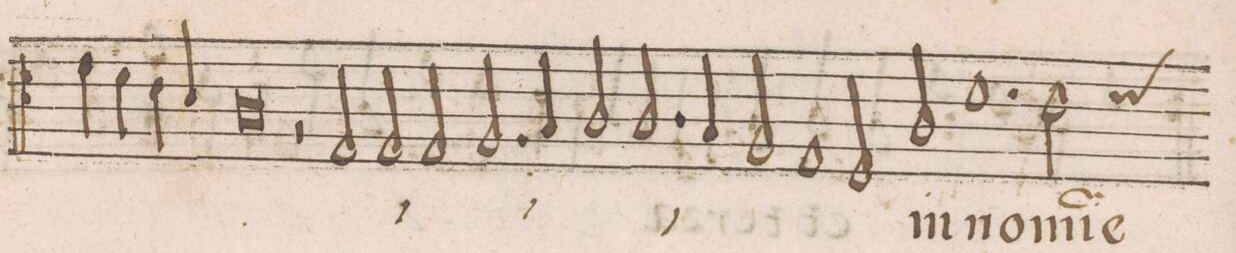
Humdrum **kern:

**kern	**text
*I"ALTVS	*
*clefC4	*
*k[]	*
*met(C|)	*
*M2/1	*
4e\	.
4d\	.
4c\	.
4B/	.
0A	.
=60-	=60-
2r	.
*	*ij
2E/	Be-
=61-	=61-
2E/	-ne-
2E/	-dic-
2.F/	-tus
4G/	.
=62-	=62-
2A/	.
2.A/	Qui
4G/	.
2F/	ve-
=63-	=63-
1E	-nit
*	*Xij
2D/	in
2A/	no-
=64-	=64-
1.d	-mi-
*custos:d	*
2c\	-(n)e
=65-	=65-
*-	*-
